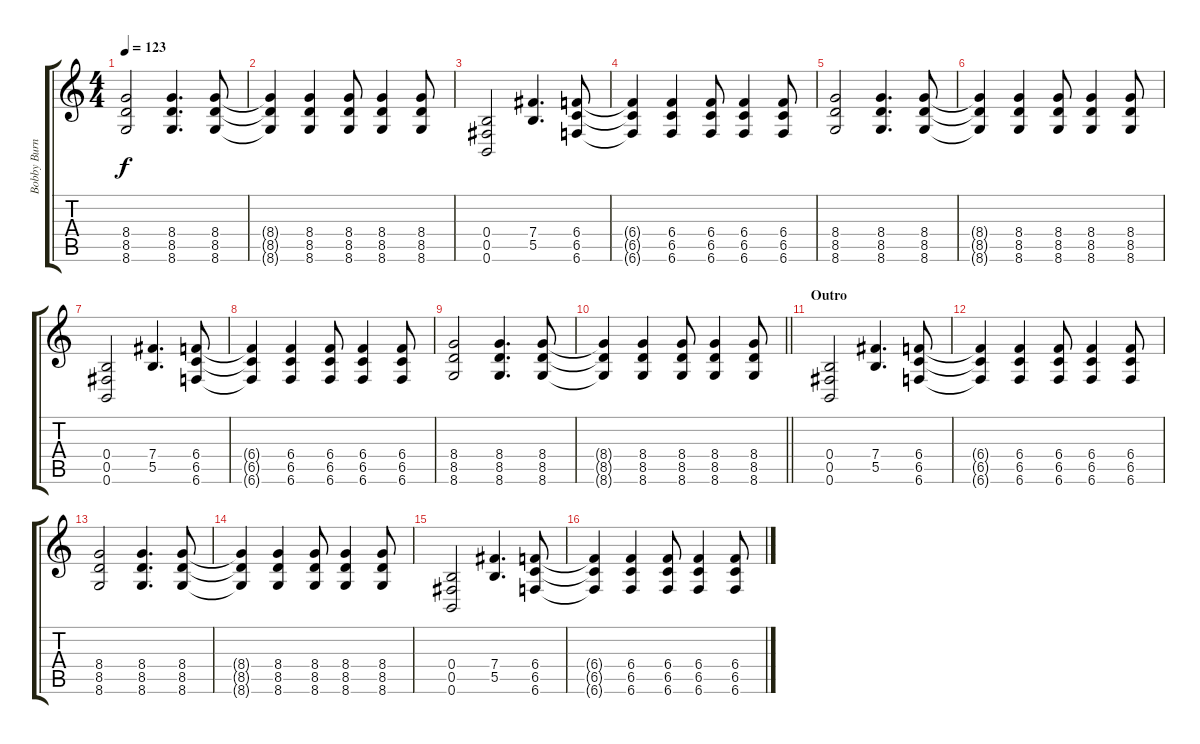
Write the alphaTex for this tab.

\track ("Bobby Burns" "Bobby Burn") {instrument distortionguitar}
\staff {score tabs}
\tuning (Db4 Ab3 E3 B2 Gb2 B1) {hide}
\ts (4 4)
\tempo 123
\clef g2
\ks c
(8.4 8.5 8.6).2{dy f} (8.4 8.5 8.6).4{d} (8.4 8.5 8.6).8 |
(8.4{t} 8.5{t} 8.6{t}).4 (8.4 8.5 8.6).4 (8.4 8.5 8.6).8 (8.4 8.5 8.6).4 (8.4 8.5 8.6).8 |
(0.4 0.5 0.6).2 (7.4 5.5).4{d} (6.4 6.5 6.6).8 |
(6.4{t} 6.5{t} 6.6{t}).4 (6.4 6.5 6.6).4 (6.4 6.5 6.6).8 (6.4 6.5 6.6).4 (6.4 6.5 6.6).8 |
(8.4 8.5 8.6).2 (8.4 8.5 8.6).4{d} (8.4 8.5 8.6).8 |
(8.4{t} 8.5{t} 8.6{t}).4 (8.4 8.5 8.6).4 (8.4 8.5 8.6).8 (8.4 8.5 8.6).4 (8.4 8.5 8.6).8 |
(0.4 0.5 0.6).2 (7.4 5.5).4{d} (6.4 6.5 6.6).8 |
(6.4{t} 6.5{t} 6.6{t}).4 (6.4 6.5 6.6).4 (6.4 6.5 6.6).8 (6.4 6.5 6.6).4 (6.4 6.5 6.6).8 |
(8.4 8.5 8.6).2 (8.4 8.5 8.6).4{d} (8.4 8.5 8.6).8 |
\barLineRight lightlight
(8.4{t} 8.5{t} 8.6{t}).4 (8.4 8.5 8.6).4 (8.4 8.5 8.6).8 (8.4 8.5 8.6).4 (8.4 8.5 8.6).8 |
\section ("" "Outro")
(0.4 0.5 0.6).2 (7.4 5.5).4{d} (6.4 6.5 6.6).8 |
(6.4{t} 6.5{t} 6.6{t}).4 (6.4 6.5 6.6).4 (6.4 6.5 6.6).8 (6.4 6.5 6.6).4 (6.4 6.5 6.6).8 |
(8.4 8.5 8.6).2 (8.4 8.5 8.6).4{d} (8.4 8.5 8.6).8 |
(8.4{t} 8.5{t} 8.6{t}).4 (8.4 8.5 8.6).4 (8.4 8.5 8.6).8 (8.4 8.5 8.6).4 (8.4 8.5 8.6).8 |
(0.4 0.5 0.6).2 (7.4 5.5).4{d} (6.4 6.5 6.6).8 |
(6.4{t} 6.5{t} 6.6{t}).4 (6.4 6.5 6.6).4 (6.4 6.5 6.6).8 (6.4 6.5 6.6).4 (6.4 6.5 6.6).8
